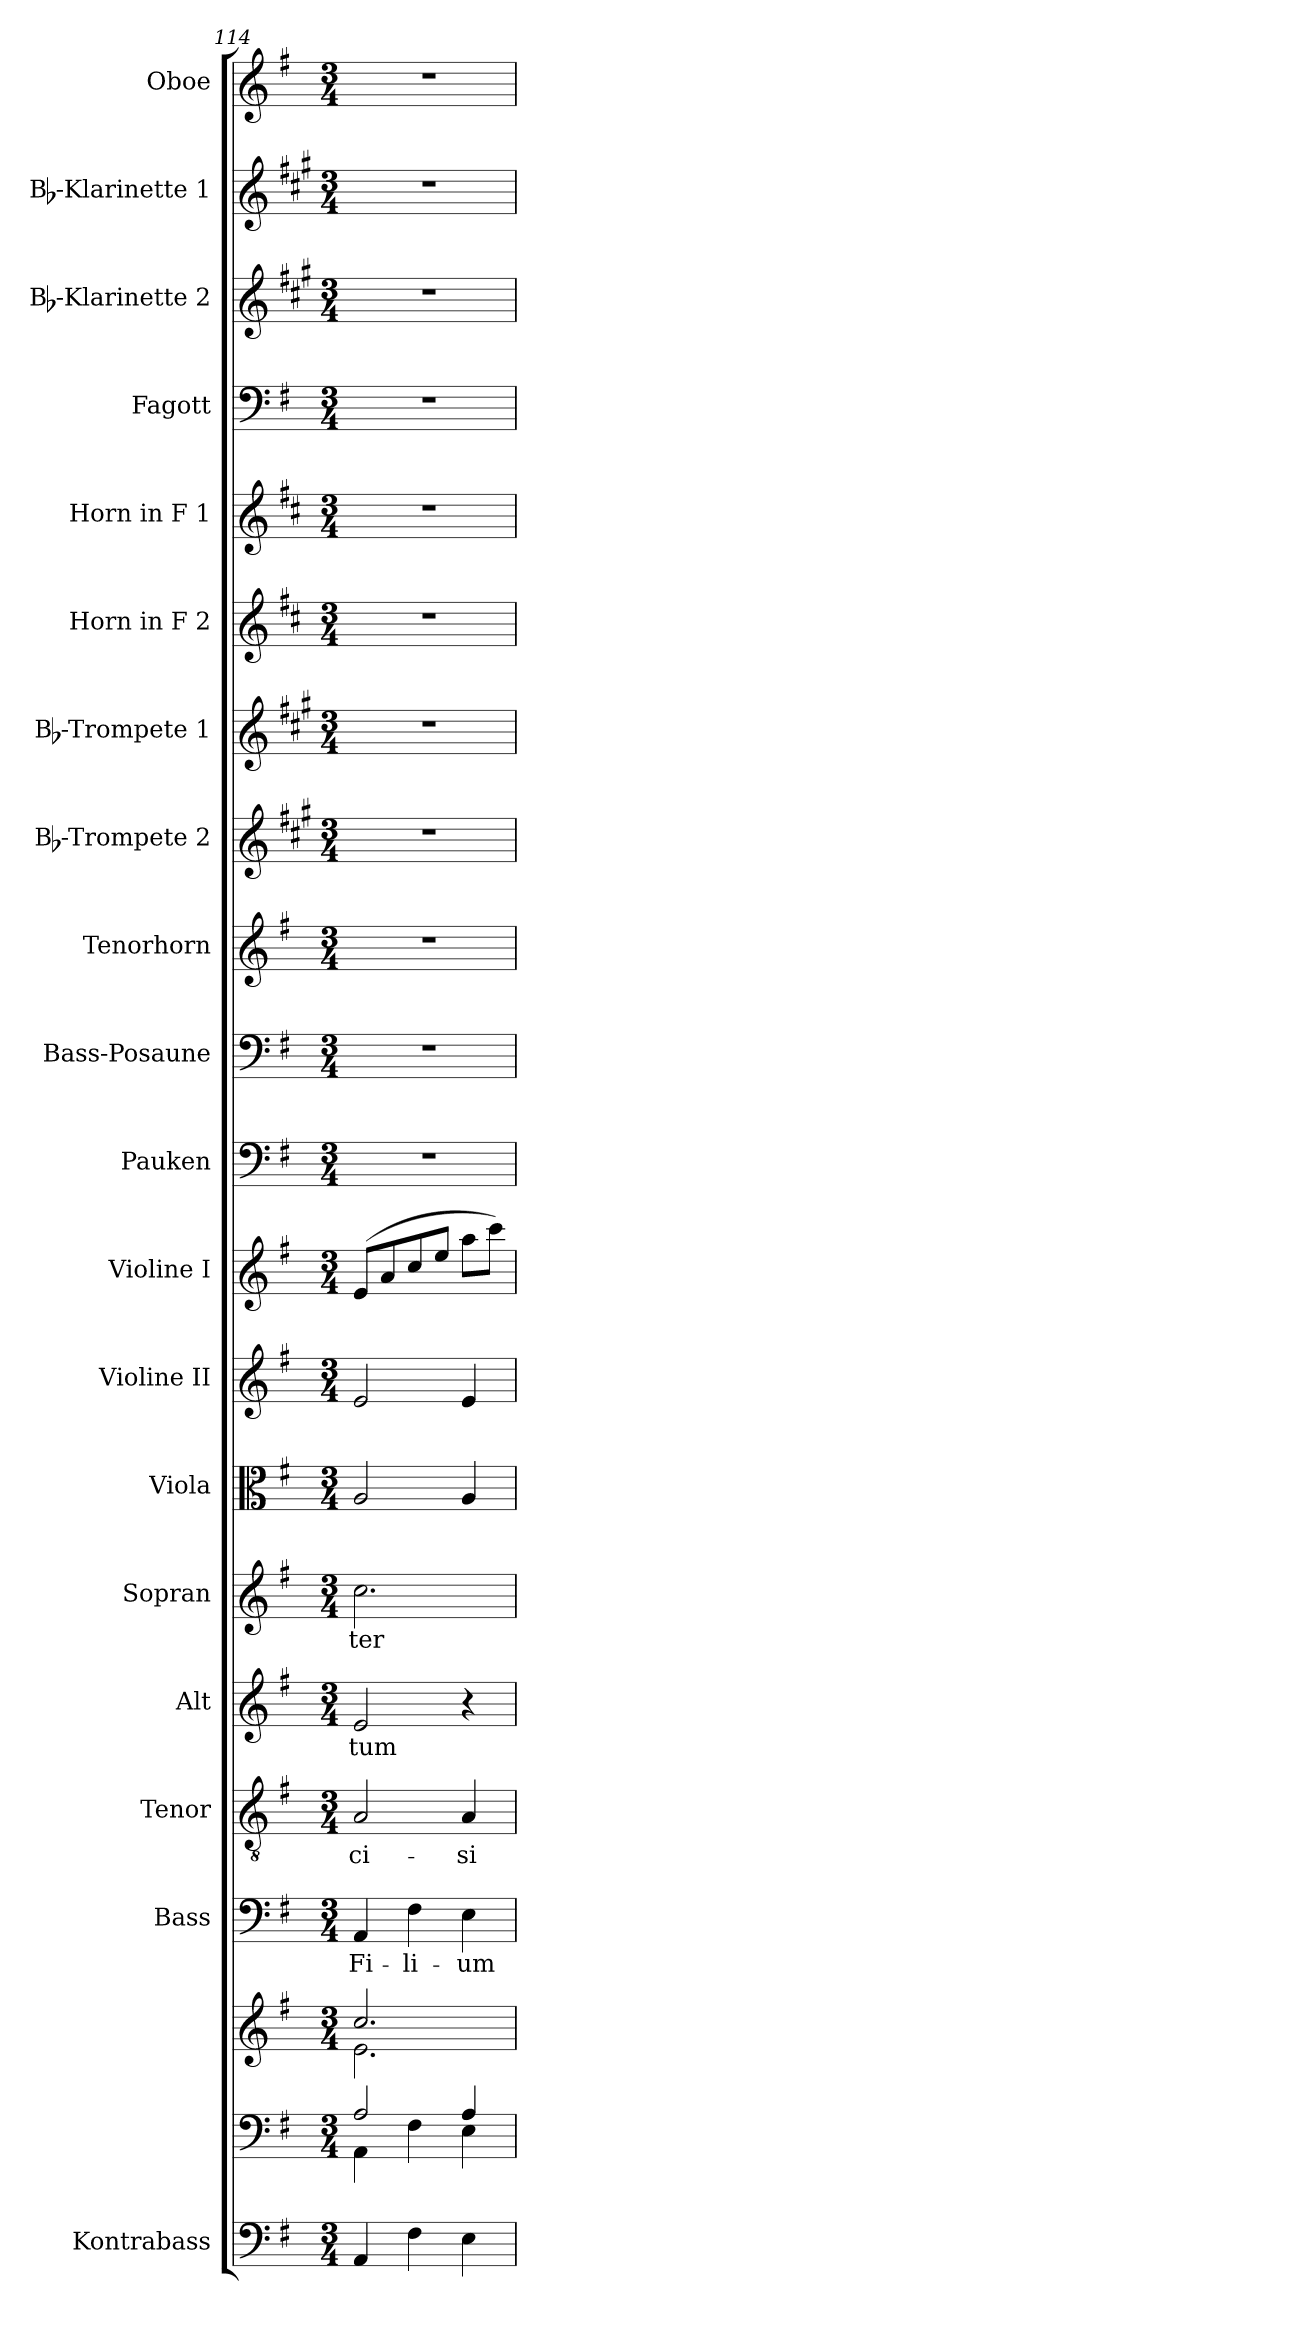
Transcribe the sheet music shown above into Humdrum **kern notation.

**kern	**kern	**kern	**kern	**text	**kern	**text	**kern	**text	**kern	**text	**kern	**kern	**kern	**kern	**kern	**kern	**kern	**kern	**kern	**kern	**kern	**kern	**kern	**kern
*part20	*part19	*part19	*part18	*part18	*part17	*part17	*part16	*part16	*part15	*part15	*part14	*part13	*part12	*part11	*part10	*part9	*part8	*part7	*part6	*part5	*part4	*part3	*part2	*part1
*staff21	*staff20	*staff19	*staff18	*staff18	*staff17	*staff17	*staff16	*staff16	*staff15	*staff15	*staff14	*staff13	*staff12	*staff11	*staff10	*staff9	*staff8	*staff7	*staff6	*staff5	*staff4	*staff3	*staff2	*staff1
*I"Kontrabass	*	*	*I"Bass	*	*I"Tenor	*	*I"Alt	*	*I"Sopran	*	*I"Viola	*I"Violine II	*I"Violine I	*I"Pauken	*I"Bass-Posaune	*I"Tenorhorn	*I"Bb-Trompete 2	*I"Bb-Trompete 1	*I"Horn in F 2	*I"Horn in F 1	*I"Fagott	*I"Bb-Klarinette 2	*I"Bb-Klarinette 1	*I"Oboe
*I'Kb.	*	*	*I'B.	*	*I'T.	*	*I'A.	*	*I'S.	*	*I'Vla.	*I'Vl. II	*I'Vl. I	*I'Pk.	*I'B. Pos.	*I'T. Hrn.	*I'Bb Trp. 2	*I'Bb Trp. 1	*	*	*I'Fg.	*I'Bb Kl. 2	*I'Bb Kl. 1	*I'Ob.
*clefF4	*clefF4	*clefG2	*clefF4	*	*clefGv2	*	*clefG2	*	*clefG2	*	*clefC3	*clefG2	*clefG2	*clefF4	*clefF4	*clefG2	*clefG2	*clefG2	*clefG2	*clefG2	*clefF4	*clefG2	*clefG2	*clefG2
*ITrd7c12	*	*	*	*	*	*	*	*	*	*	*	*	*	*	*	*ITrd8c14	*ITrd1c2	*ITrd1c2	*ITrd4c7	*ITrd4c7	*	*ITrd1c2	*ITrd1c2	*
*k[f#]	*k[f#]	*k[f#]	*k[f#]	*	*k[f#]	*	*k[f#]	*	*k[f#]	*	*k[f#]	*k[f#]	*k[f#]	*k[f#]	*k[f#]	*k[f#]	*k[f#]	*k[f#]	*k[f#]	*k[f#]	*k[f#]	*k[f#]	*k[f#]	*k[f#]
*G:	*G:	*G:	*G:	*	*G:	*	*G:	*	*G:	*	*G:	*G:	*G:	*G:	*G:	*G:	*G:	*G:	*G:	*G:	*G:	*G:	*G:	*G:
*M3/4	*M3/4	*M3/4	*M3/4	*	*M3/4	*	*M3/4	*	*M3/4	*	*M3/4	*M3/4	*M3/4	*M3/4	*M3/4	*M3/4	*M3/4	*M3/4	*M3/4	*M3/4	*M3/4	*M3/4	*M3/4	*M3/4
=114	=114	=114	=114	=114	=114	=114	=114	=114	=114	=114	=114	=114	=114	=114	=114	=114	=114	=114	=114	=114	=114	=114	=114	=114
*	*^	*^	*	*	*	*	*	*	*	*	*	*	*	*	*	*	*	*	*	*	*	*	*	*
!	!	!	!	!	!	!LO:LY:b	!	!LO:LY:b	!	!LO:LY:b	!	!LO:LY:b	!	!	!	!	!	!	!	!	!	!	!	!	!	!
4AAA/	2A/	4AA\	2.cc/	2.e\	4AA/	Fi-	2A/	-ci-	2e/	-tum	2.cc\	ter-	2A/	2e/	(>8e/L	2.r	2.r	2.r	2.r	2.r	2.r	2.r	2.r	2.r	2.r	2.r
.	.	.	.	.	.	.	.	.	.	.	.	.	.	.	8a/	.	.	.	.	.	.	.	.	.	.	.
!	!	!	!	!	!	!LO:LY:b	!	!	!	!	!	!	!	!	!	!	!	!	!	!	!	!	!	!	!	!
4FF#\	.	4F#\	.	.	4F#\	-li-	.	.	.	.	.	.	.	.	8cc/	.	.	.	.	.	.	.	.	.	.	.
.	.	.	.	.	.	.	.	.	.	.	.	.	.	.	8ee/J	.	.	.	.	.	.	.	.	.	.	.
!	!	!	!	!	!	!LO:LY:b	!	!LO:LY:b	!	!	!	!	!	!	!	!	!	!	!	!	!	!	!	!	!	!
4EE\	4A/	4E\	.	.	4E\	-um	4A/	-si-	4r	.	.	.	4A/	4e/	8aa\L	.	.	.	.	.	.	.	.	.	.	.
.	.	.	.	.	.	.	.	.	.	.	.	.	.	.	8ccc\J)	.	.	.	.	.	.	.	.	.	.	.
*	*v	*v	*	*	*	*	*	*	*	*	*	*	*	*	*	*	*	*	*	*	*	*	*	*	*	*
*	*	*v	*v	*	*	*	*	*	*	*	*	*	*	*	*	*	*	*	*	*	*	*	*	*	*
=	=	=	=	=	=	=	=	=	=	=	=	=	=	=	=	=	=	=	=	=	=	=	=	=
*-	*-	*-	*-	*-	*-	*-	*-	*-	*-	*-	*-	*-	*-	*-	*-	*-	*-	*-	*-	*-	*-	*-	*-	*-
